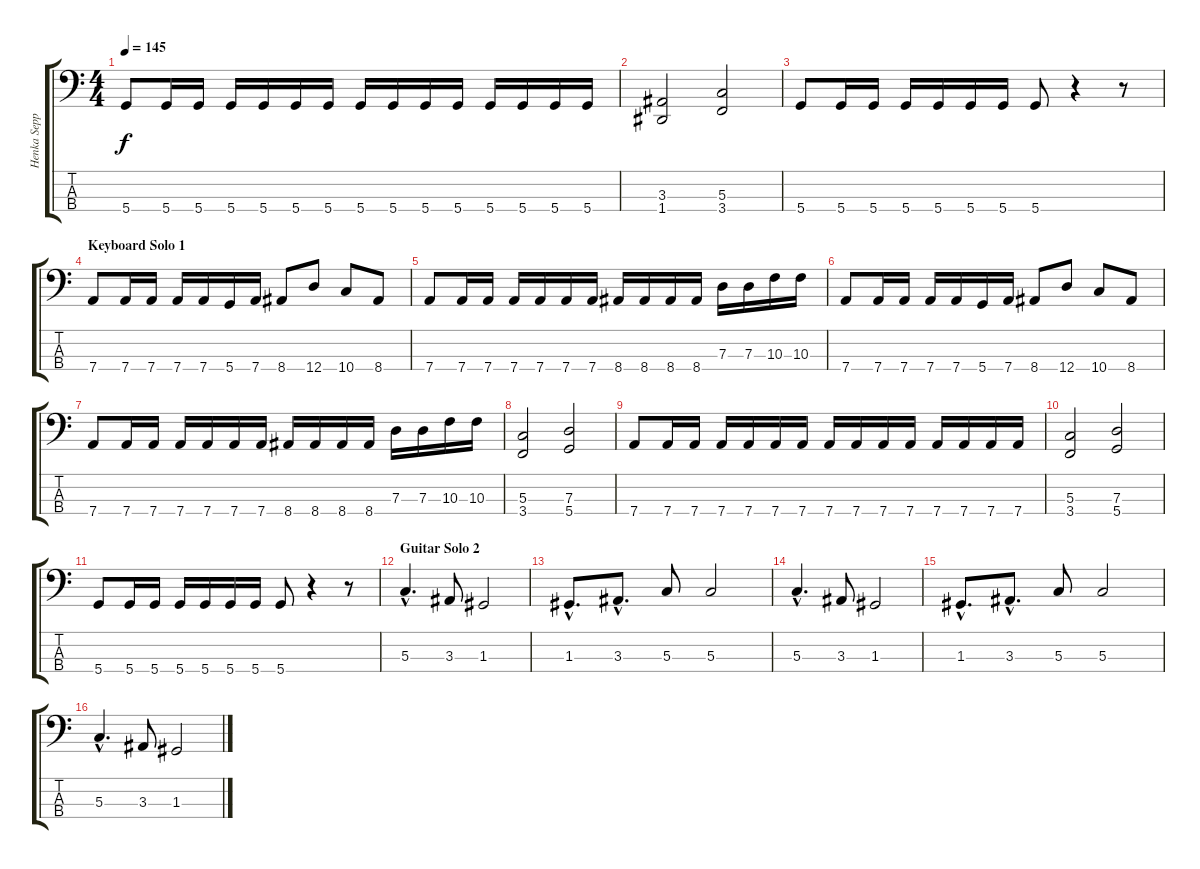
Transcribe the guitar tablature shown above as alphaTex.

\track ("Henka Seppäla" "Henka Sepp") {instrument electricbasspick}
\staff {score tabs}
\tuning (F2 C2 G1 D1) {hide}
\ts (4 4)
\tempo 145
\clef f4
\ks c
5.4.8{dy f} 5.4.16 5.4.16 5.4.16 5.4.16 5.4.16 5.4.16 5.4.16 5.4.16 5.4.16 5.4.16 5.4.16 5.4.16 5.4.16 5.4.16 |
(3.3 1.4).2 (5.3 3.4).2 |
5.4.8 5.4.16 5.4.16 5.4.16 5.4.16 5.4.16 5.4.16 5.4.8 r.4 r.8 |
\section ("" "Keyboard Solo 1")
7.4.8 7.4.16 7.4.16 7.4.16 7.4.16 5.4.16 7.4.16 8.4.8 12.4.8 10.4.8 8.4.8 |
7.4.8 7.4.16 7.4.16 7.4.16 7.4.16 7.4.16 7.4.16 8.4.16 8.4.16 8.4.16 8.4.16 7.3.16 7.3.16 10.3.16 10.3.16 |
7.4.8 7.4.16 7.4.16 7.4.16 7.4.16 5.4.16 7.4.16 8.4.8 12.4.8 10.4.8 8.4.8 |
7.4.8 7.4.16 7.4.16 7.4.16 7.4.16 7.4.16 7.4.16 8.4.16 8.4.16 8.4.16 8.4.16 7.3.16 7.3.16 10.3.16 10.3.16 |
(5.3 3.4).2 (7.3 5.4).2 |
7.4.8 7.4.16 7.4.16 7.4.16 7.4.16 7.4.16 7.4.16 7.4.16 7.4.16 7.4.16 7.4.16 7.4.16 7.4.16 7.4.16 7.4.16 |
(5.3 3.4).2 (7.3 5.4).2 |
5.4.8 5.4.16 5.4.16 5.4.16 5.4.16 5.4.16 5.4.16 5.4.8 r.4 r.8 |
\section ("" "Guitar Solo 2")
5.3{hac}.4{d} 3.3.8 1.3.2 |
1.3{hac}.8{d} 3.3{hac}.8{d} 5.3.8 5.3.2 |
5.3{hac}.4{d} 3.3.8 1.3.2 |
1.3{hac}.8{d} 3.3{hac}.8{d} 5.3.8 5.3.2 |
5.3{hac}.4{d} 3.3.8 1.3.2
